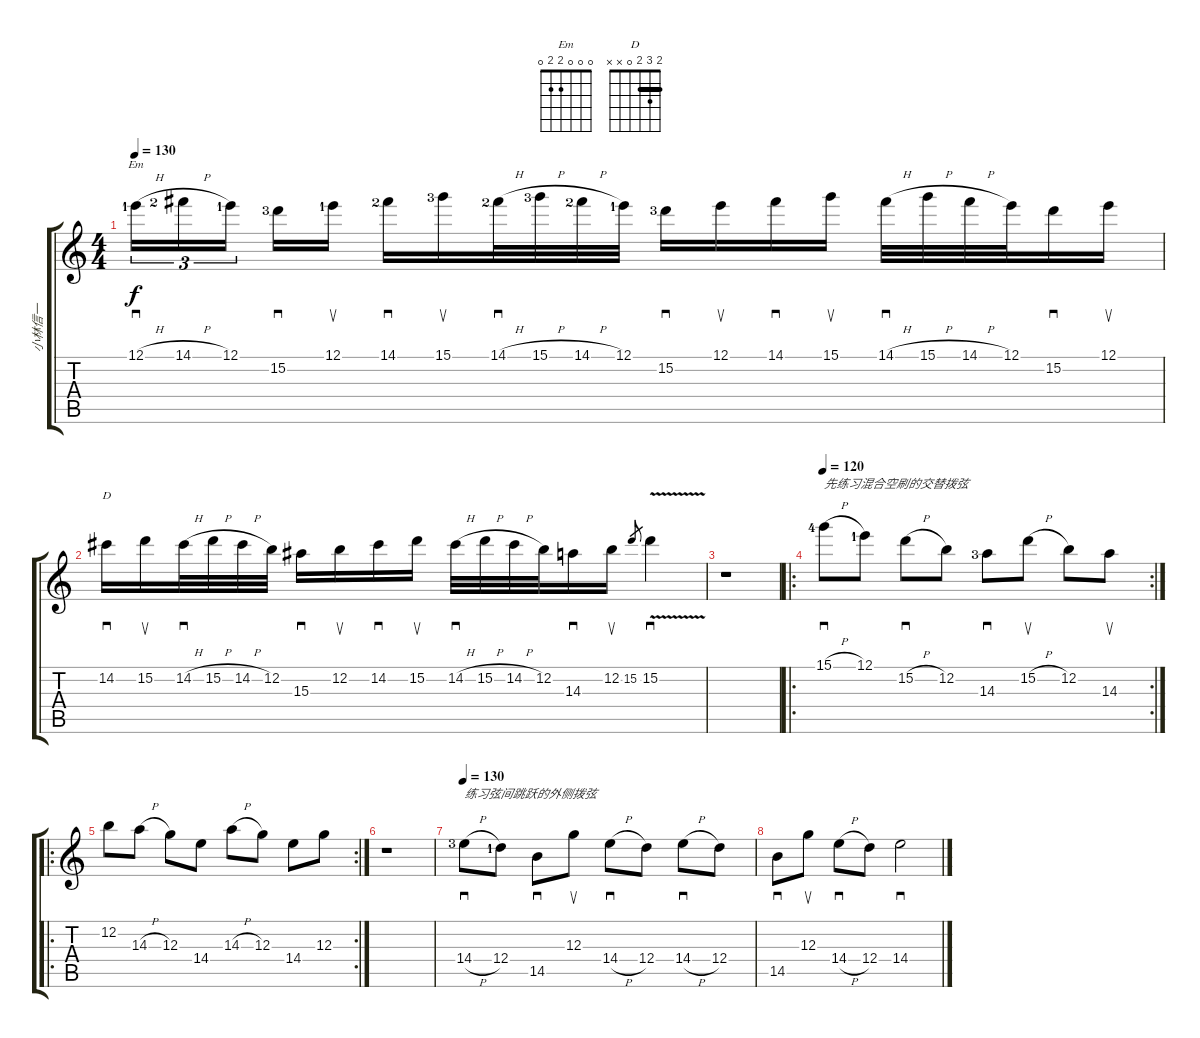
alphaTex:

\track ("小林信一" "小林信一") {instrument overdrivenguitar}
\staff {score tabs}
\tuning (E4 B3 G3 D3 A2 E2) {hide}
\chord ("Em" 0 0 0 2 2 0)
\chord ("D" 2 3 2 0 x x) {barre 2}
\ts (4 4)
\tempo 130
\clef g2
\ks c
12.1{h lf 2}.16{sd tu (3 2) ch "Em" dy f} 14.1{h lf 3}.16{tu (3 2)} 12.1{lf 2}.16{tu (3 2) beam splitsecondary} 15.2{lf 4}.16{sd} 12.1{lf 2}.16{su} 14.1{lf 3}.16{sd} 15.1{lf 4}.16{su} 14.1{h lf 3}.32{sd} 15.1{h lf 4}.32 14.1{h lf 3}.32 12.1{lf 2}.32 15.2{lf 4}.16{sd} 12.1.16{su} 14.1.16{sd} 15.1.16{su} 14.1{h}.32{sd} 15.1{h}.32 14.1{h}.32 12.1.32 15.2.16{sd} 12.1.16{su} |
14.2.16{sd ch "D"} 15.2.16{su} 14.2{h}.32{sd} 15.2{h}.32 14.2{h}.32 12.2.32 15.3.16{sd} 12.2.16{su} 14.2.16{sd} 15.2.16{su} 14.2{h}.32{sd} 15.2{h}.32 14.2{h}.32 12.2.32 14.3.16{sd} 12.2.16{su} 15.2.8{gr} 15.2{v}.4{sd} |
r.1 |
\ro
\rc 2
\tempo 120
15.1{h lf 5}.8{sd txt "先练习混合空刷的交替拨弦"} 12.1{lf 2}.8 15.2{h}.8{sd} 12.2.8 14.3{lf 4}.8{sd} 15.2{h}.8{su} 12.2.8 14.3.8{su} |
\ro
\rc 2
12.2.8 14.3{h}.8 12.3.8 14.4.8 14.3{h}.8 12.3.8 14.4.8 12.3.8 |
r.1 |
\tempo 130
14.4{h lf 4}.8{sd txt "练习弦间跳跃的外侧拨弦"} 12.4{lf 2}.8 14.5.8{sd} 12.3.8{su} 14.4{h}.8{sd} 12.4.8 14.4{h}.8{sd} 12.4.8 |
14.5.8{sd} 12.3.8{su} 14.4{h}.8{sd} 12.4.8 14.4.2{sd}
